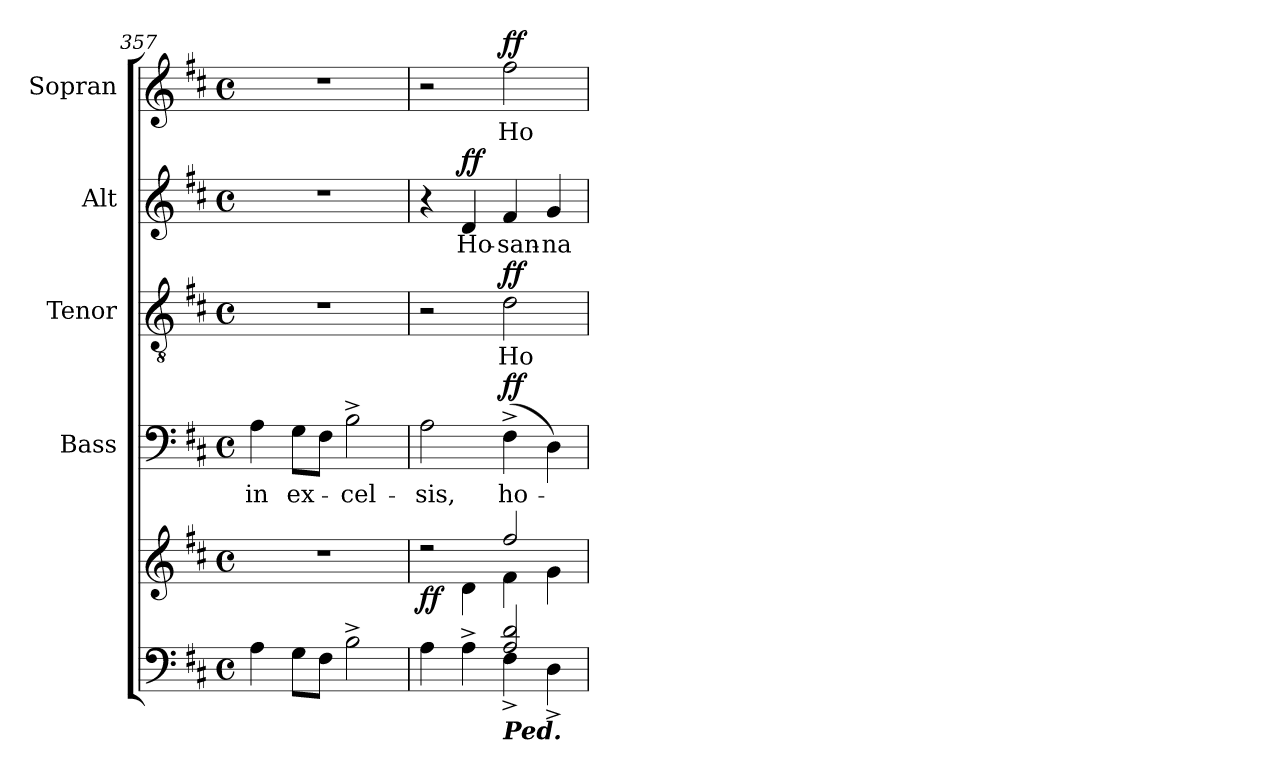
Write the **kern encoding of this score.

**kern	**kern	**dynam	**kern	**text	**dynam	**kern	**text	**dynam	**kern	**text	**dynam	**kern	**text	**dynam
*part5	*part5	*part5	*part4	*part4	*part4	*part3	*part3	*part3	*part2	*part2	*part2	*part1	*part1	*part1
*staff6	*staff5	*staff5/6	*staff4	*staff4	*staff4	*staff3	*staff3	*staff3	*staff2	*staff2	*staff2	*staff1	*staff1	*staff1
*	*	*	*I"Bass	*	*	*I"Tenor	*	*	*I"Alt	*	*	*I"Sopran	*	*
*	*	*	*I'B.	*	*	*I'T.	*	*	*I'A.	*	*	*I'S.	*	*
!!LO:LB:g=z
*clefF4	*clefG2	*	*clefF4	*	*	*clefGv2	*	*	*clefG2	*	*	*clefG2	*	*
*k[f#c#]	*k[f#c#]	*	*k[f#c#]	*	*	*k[f#c#]	*	*	*k[f#c#]	*	*	*k[f#c#]	*	*
*D:	*D:	*	*D:	*	*	*D:	*	*	*D:	*	*	*D:	*	*
*M4/4	*M4/4	*	*M4/4	*	*	*M4/4	*	*	*M4/4	*	*	*M4/4	*	*
*met(c)	*met(c)	*	*met(c)	*	*	*met(c)	*	*	*met(c)	*	*	*met(c)	*	*
=357	=357	=357	=357	=357	=357	=357	=357	=357	=357	=357	=357	=357	=357	=357
!	!	!	!	!LO:LY:b	!	!	!	!	!	!	!	!	!	!
4A\	1r	.	4A\	in	.	1r	.	.	1r	.	.	1r	.	.
!	!	!	!	!LO:LY:b	!	!	!	!	!	!	!	!	!	!
8G\L	.	.	8G\L	ex-	.	.	.	.	.	.	.	.	.	.
8F#\J	.	.	8F#\J	.	.	.	.	.	.	.	.	.	.	.
!	!	!	!	!LO:LY:b	!	!	!	!	!	!	!	!	!	!
2B^>\	.	.	2B^>\	-cel-	.	.	.	.	.	.	.	.	.	.
=358	=358	=358	=358	=358	=358	=358	=358	=358	=358	=358	=358	=358	=358	=358
*^	*^	*	*	*	*	*	*	*	*	*	*	*	*	*
!	!	!	!	!LO:DY:b	!	!LO:LY:b	!	!	!	!	!	!	!	!	!	!
2ryy	4A\	2rdd	4ryy	ff	2A\	-sis,	.	2r	.	.	4r	.	.	2r	.	.
!	!	!	!	!	!	!	!	!	!	!	!	!LO:LY:b	!LO:DY:a	!	!	!
.	4A^<\	.	4d\	.	.	.	.	.	.	.	4d/	Ho-	ff	.	.	.
!LO:TX:b:Bi:t=Ped.	!	!	!	!	!	!	!	!	!	!	!	!	!	!	!	!
!	!	!	!	!	!	!LO:LY:b	!LO:DY:a	!	!LO:LY:b	!LO:DY:a	!	!LO:LY:b	!	!	!LO:LY:b	!LO:DY:a
2A/ 2d/	4F#^<\	2ff#/	4f#\	.	(>4F#^>\	ho-	ff	2d\	Ho-	ff	4f#/	-san-	.	2ff#\	Ho-	ff
!	!	!	!	!	!	!	!	!	!	!	!	!LO:LY:b	!	!	!	!
.	4D^<\	.	4g\	.	4D\)	.	.	.	.	.	4g/	-na	.	.	.	.
*v	*v	*	*	*	*	*	*	*	*	*	*	*	*	*	*	*
*	*v	*v	*	*	*	*	*	*	*	*	*	*	*	*	*
=	=	=	=	=	=	=	=	=	=	=	=	=	=	=
*-	*-	*-	*-	*-	*-	*-	*-	*-	*-	*-	*-	*-	*-	*-
